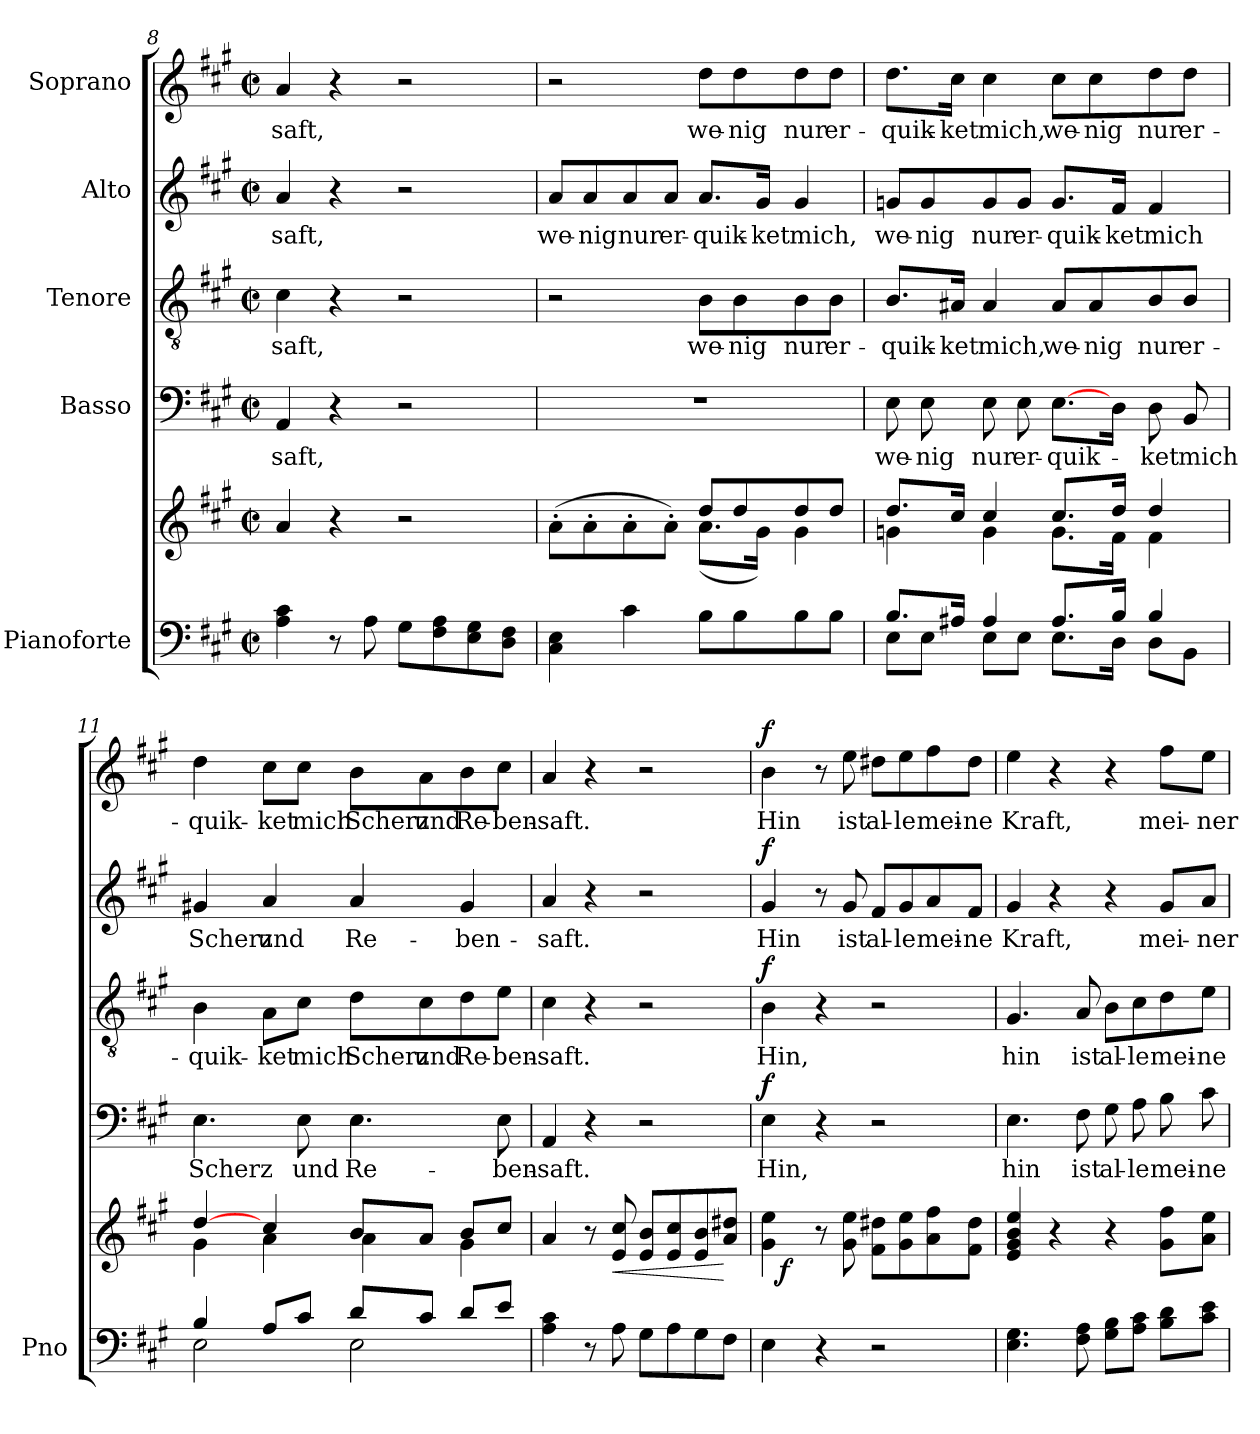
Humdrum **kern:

**kern	**kern	**dynam	**kern	**text	**dynam	**kern	**text	**dynam	**kern	**text	**dynam	**kern	**text	**dynam
*part5	*part5	*part5	*part4	*part4	*part4	*part3	*part3	*part3	*part2	*part2	*part2	*part1	*part1	*part1
*staff6	*staff5	*staff5/6	*staff4	*staff4	*staff4	*staff3	*staff3	*staff3	*staff2	*staff2	*staff2	*staff1	*staff1	*staff1
*I"Pianoforte	*	*	*I"Basso	*	*	*I"Tenore	*	*	*I"Alto	*	*	*I"Soprano	*	*
*I'Pno	*	*	*	*	*	*	*	*	*	*	*	*	*	*
!!LO:PB:g=z
*clefF4	*clefG2	*	*clefF4	*	*	*clefGv2	*	*	*clefG2	*	*	*clefG2	*	*
*k[f#c#g#]	*k[f#c#g#]	*	*k[f#c#g#]	*	*	*k[f#c#g#]	*	*	*k[f#c#g#]	*	*	*k[f#c#g#]	*	*
*A:	*A:	*	*A:	*	*	*A:	*	*	*A:	*	*	*A:	*	*
*M2/2	*M2/2	*	*M2/2	*	*	*M2/2	*	*	*M2/2	*	*	*M2/2	*	*
*met(c|)	*met(c|)	*	*met(c|)	*	*	*met(c|)	*	*	*met(c|)	*	*	*met(c|)	*	*
=8	=8	=8	=8	=8	=8	=8	=8	=8	=8	=8	=8	=8	=8	=8
!	!	!	!	!LO:LY:b	!	!	!LO:LY:b	!	!	!LO:LY:b	!	!	!LO:LY:b	!
4A\ 4c#\	4a/	.	4AA/	-saft,	.	4c#\	-saft,	.	4a/	-saft,	.	4a/	saft,	.
8r	4r	.	4r	.	.	4r	.	.	4r	.	.	4r	.	.
8A\	.	.	.	.	.	.	.	.	.	.	.	.	.	.
8G#\L	2r	.	2r	.	.	2r	.	.	2r	.	.	2r	.	.
8F#\ 8A\	.	.	.	.	.	.	.	.	.	.	.	.	.	.
8E\ 8G#\	.	.	.	.	.	.	.	.	.	.	.	.	.	.
8D\ 8F#\J	.	.	.	.	.	.	.	.	.	.	.	.	.	.
=9	=9	=9	=9	=9	=9	=9	=9	=9	=9	=9	=9	=9	=9	=9
*	*^	*	*	*	*	*	*	*	*	*	*	*	*	*
!	!	!	!	!	!	!	!	!	!	!	!LO:LY:b	!	!	!	!
4C#\ 4E\	2ryy	(<8a'<\L	.	1r	.	.	2r	.	.	8a/L	we-	.	2r	.	.
!	!	!	!	!	!	!	!	!	!	!	!LO:LY:b	!	!	!	!
.	.	8a'<\	.	.	.	.	.	.	.	8a/	-nig	.	.	.	.
!	!	!	!	!	!	!	!	!	!	!	!LO:LY:b	!	!	!	!
4c#\	.	8a'<\	.	.	.	.	.	.	.	8a/	nur	.	.	.	.
!	!	!	!	!	!	!	!	!	!	!	!LO:LY:b	!	!	!	!
.	.	8a'<\J)	.	.	.	.	.	.	.	8a/J	er-	.	.	.	.
!	!	!	!	!	!	!	!	!LO:LY:b	!	!	!LO:LY:b	!	!	!LO:LY:b	!
8B\L	8dd/L	(<8.a\L	.	.	.	.	8B\L	we-	.	8.a/L	-quik-	.	8dd\L	we-	.
!	!	!	!	!	!	!	!	!LO:LY:b	!	!	!	!	!	!LO:LY:b	!
8B\	8dd/	.	.	.	.	.	8B\	-nig	.	.	.	.	8dd\	-nig	.
!	!	!	!	!	!	!	!	!	!	!	!LO:LY:b	!	!	!	!
.	.	16g#\Jk)	.	.	.	.	.	.	.	16g#/Jk	-ket	.	.	.	.
!	!	!	!	!	!	!	!	!LO:LY:b	!	!	!LO:LY:b	!	!	!LO:LY:b	!
8B\	8dd/	4g#\	.	.	.	.	8B\	nur	.	4g#/	mich,	.	8dd\	nur	.
!	!	!	!	!	!	!	!	!LO:LY:b	!	!	!	!	!	!LO:LY:b	!
8B\J	8dd/J	.	.	.	.	.	8B\J	er-	.	.	.	.	8dd\J	er-	.
=10	=10	=10	=10	=10	=10	=10	=10	=10	=10	=10	=10	=10	=10	=10	=10
*^	*	*	*	*	*	*	*	*	*	*	*	*	*	*	*
!	!	!	!	!	!	!LO:LY:b	!	!	!LO:LY:b	!	!	!LO:LY:b	!	!	!LO:LY:b	!
8.B/L	8E\L	8.dd/L	4gn\	.	8E\	we-	.	8.B/L	-quik-	.	8gn/L	we-	.	8.dd\L	-quik-	.
!	!	!	!	!	!	!LO:LY:b	!	!	!	!	!	!LO:LY:b	!	!	!	!
.	8E\J	.	.	.	8E\	-nig	.	.	.	.	8g/	-nig	.	.	.	.
!	!	!	!	!	!	!	!	!	!LO:LY:b	!	!	!	!	!	!LO:LY:b	!
16A#X/Jk	.	16cc#/Jk	.	.	.	.	.	16A#X/Jk	-ket	.	.	.	.	16cc#\Jk	-ket	.
!	!	!	!	!	!	!LO:LY:b	!	!	!LO:LY:b	!	!	!LO:LY:b	!	!	!LO:LY:b	!
4A#/	8E\L	4cc#/	4g\	.	8E\	nur	.	4A#/	mich,	.	8g/	nur	.	4cc#\	mich,	.
!	!	!	!	!	!	!LO:LY:b	!	!	!	!	!	!LO:LY:b	!	!	!	!
.	8E\J	.	.	.	8E\	er-	.	.	.	.	8g/J	er-	.	.	.	.
!	!	!	!	!	!	!LO:LY:b	!	!	!LO:LY:b	!	!	!LO:LY:b	!	!	!LO:LY:b	!
8.A#/L	8.E\L	8.cc#/L	8.g\L	.	[8.E\L	-quik-	.	8A#/L	we-	.	8.g/L	-quik-	.	8cc#\L	we-	.
!	!	!	!	!	!	!	!	!	!LO:LY:b	!	!	!	!	!	!LO:LY:b	!
.	.	.	.	.	.	.	.	8A#/	-nig	.	.	.	.	8cc#\	-nig	.
!	!	!	!	!	!	!	!	!	!	!	!	!LO:LY:b	!	!	!	!
16B/Jk	16D\Jk	16dd/Jk	16f#\Jk	.	16D\Jk	.	.	.	.	.	16f#/Jk	-ket	.	.	.	.
!	!	!	!	!	!	!LO:LY:b	!	!	!LO:LY:b	!	!	!LO:LY:b	!	!	!LO:LY:b	!
4B/	8D\L	4dd/	4f#\	.	8D\	-ket	.	8B/	nur	.	4f#/	mich	.	8dd\	nur	.
!	!	!	!	!	!	!LO:LY:b	!	!	!LO:LY:b	!	!	!	!	!	!LO:LY:b	!
.	8BB\J	.	.	.	8BB/	mich	.	8B/J	er-	.	.	.	.	8dd\J	er-	.
!!LO:LB:g=z
=11	=11	=11	=11	=11	=11	=11	=11	=11	=11	=11	=11	=11	=11	=11	=11	=11
!	!	!	!	!	!	!LO:LY:b	!	!	!LO:LY:b	!	!	!LO:LY:b	!	!	!LO:LY:b	!
4B/	2E\	[>4dd/	4g#\	.	4.E\	Scherz	.	4B\	-quik-	.	4g#X/	Scherz	.	4dd\	-quik-	.
!	!	!	!	!	!	!	!	!	!LO:LY:b	!	!	!LO:LY:b	!	!	!LO:LY:b	!
8A/L	.	4cc#/	4a\	.	.	.	.	8A\L	-ket	.	4a/	und	.	8cc#\L	-ket	.
!	!	!	!	!	!	!LO:LY:b	!	!	!LO:LY:b	!	!	!	!	!	!LO:LY:b	!
8c#/J	.	.	.	.	8E\	und	.	8c#\J	mich	.	.	.	.	8cc#\J	mich	.
!	!	!	!	!	!	!LO:LY:b	!	!	!LO:LY:b	!	!	!LO:LY:b	!	!	!LO:LY:b	!
8d/L	2E\	8b/L	4a\	.	4.E\	Re-	.	8d\L	Scherz	.	4a/	Re-	.	8b\L	Scherz	.
!	!	!	!	!	!	!	!	!	!LO:LY:b	!	!	!	!	!	!LO:LY:b	!
8c#/J	.	8a/J	.	.	.	.	.	8c#\	und	.	.	.	.	8a\	und	.
!	!	!	!	!	!	!	!	!	!LO:LY:b	!	!	!LO:LY:b	!	!	!LO:LY:b	!
8d/L	.	8b/L	4g#\	.	.	.	.	8d\	Re-	.	4g#/	-ben-	.	8b\	Re-	.
!	!	!	!	!	!	!LO:LY:b	!	!	!LO:LY:b	!	!	!	!	!	!LO:LY:b	!
8e/J	.	8cc#/J	.	.	8E\	-ben-	.	8e\J	-ben-	.	.	.	.	8cc#\J	-ben-	.
*v	*v	*	*	*	*	*	*	*	*	*	*	*	*	*	*	*
*	*v	*v	*	*	*	*	*	*	*	*	*	*	*	*	*
=12	=12	=12	=12	=12	=12	=12	=12	=12	=12	=12	=12	=12	=12	=12
!	!	!	!	!LO:LY:b	!	!	!LO:LY:b	!	!	!LO:LY:b	!	!	!LO:LY:b	!
4A\ 4c#\	4a/	.	4AA/	-saft.	.	4c#\	-saft.	.	4a/	-saft.	.	4a/	-saft.	.
8r	8r	.	4r	.	.	4r	.	.	4r	.	.	4r	.	.
!	!	!LO:HP:b	!	!	!	!	!	!	!	!	!	!	!	!
8A\	8e/ 8cc#/	<	.	.	.	.	.	.	.	.	.	.	.	.
8G#\L	8e/ 8b/L	.	2r	.	.	2r	.	.	2r	.	.	2r	.	.
8A\	8e/ 8cc#/	.	.	.	.	.	.	.	.	.	.	.	.	.
8G#\	8e/ 8b/	.	.	.	.	.	.	.	.	.	.	.	.	.
8F#\J	8a/ 8dd#X/J	[	.	.	.	.	.	.	.	.	.	.	.	.
=13	=13	=13	=13	=13	=13	=13	=13	=13	=13	=13	=13	=13	=13	=13
!	!	!	!	!LO:LY:b	!LO:DY:b	!	!LO:LY:b	!LO:DY:a	!	!LO:LY:b	!LO:DY:a	!	!LO:LY:b	!LO:DY:a
*	*^	*	*	*	*	*	*	*	*	*	*	*	*	*
4E\	4g#\ 4ee\	16ryy	.	4E\	Hin,	f	4B\	Hin,	f	4g#/	Hin	f	4b\	Hin	f
!	!	!	!LO:DY:b	!	!	!	!	!	!	!	!	!	!	!	!
.	.	2...ryy	f	.	.	.	.	.	.	.	.	.	.	.	.
4r	8r	.	.	4r	.	.	4r	.	.	8r	.	.	8r	.	.
!	!	!	!	!	!	!	!	!	!	!	!LO:LY:b	!	!	!LO:LY:b	!
.	8g#\ 8ee\	.	.	.	.	.	.	.	.	8g#/	ist	.	8ee\	ist	.
!	!	!	!	!	!	!	!	!	!	!	!LO:LY:b	!	!	!LO:LY:b	!
2r	8f#\ 8dd#X\L	.	.	2r	.	.	2r	.	.	8f#/L	al-	.	8dd#X\L	al-	.
!	!	!	!	!	!	!	!	!	!	!	!LO:LY:b	!	!	!LO:LY:b	!
.	8g#\ 8ee\	.	.	.	.	.	.	.	.	8g#/	-le	.	8ee\	-le	.
!	!	!	!	!	!	!	!	!	!	!	!LO:LY:b	!	!	!LO:LY:b	!
.	8a\ 8ff#\	.	.	.	.	.	.	.	.	8a/	mei-	.	8ff#\	mei-	.
!	!	!	!	!	!	!	!	!	!	!	!LO:LY:b	!	!	!LO:LY:b	!
.	8f#\ 8dd#\J	.	.	.	.	.	.	.	.	8f#/J	-ne	.	8dd#\J	-ne	.
=14	=14	=14	=14	=14	=14	=14	=14	=14	=14	=14	=14	=14	=14	=14	=14
!	!	!	!	!	!LO:LY:b	!	!	!LO:LY:b	!	!	!LO:LY:b	!	!	!LO:LY:b	!
*	*v	*v	*	*	*	*	*	*	*	*	*	*	*	*	*
4.E\ 4.G#\	4e/ 4g#/ 4b/ 4ee/	.	4.E\	hin	.	4.G#/	hin	.	4g#/	Kraft,	.	4ee\	Kraft,	.
.	4r	.	.	.	.	.	.	.	4r	.	.	4r	.	.
!	!	!	!	!LO:LY:b	!	!	!LO:LY:b	!	!	!	!	!	!	!
8F#\ 8A\	.	.	8F#\	ist	.	8A/	ist	.	.	.	.	.	.	.
!	!	!	!	!LO:LY:b	!	!	!LO:LY:b	!	!	!	!	!	!	!
8G#\ 8B\L	4r	.	8G#\	al-	.	8B\L	al-	.	4r	.	.	4r	.	.
!	!	!	!	!LO:LY:b	!	!	!LO:LY:b	!	!	!	!	!	!	!
8A\ 8c#\J	.	.	8A\	-le	.	8c#\	-le	.	.	.	.	.	.	.
!	!	!	!	!LO:LY:b	!	!	!LO:LY:b	!	!	!LO:LY:b	!	!	!LO:LY:b	!
8B\ 8d\L	8g#\ 8ff#\L	.	8B\	mei-	.	8d\	mei-	.	8g#/L	mei-	.	8ff#\L	mei-	.
!	!	!	!	!LO:LY:b	!	!	!LO:LY:b	!	!	!LO:LY:b	!	!	!LO:LY:b	!
8c#\ 8e\J	8a\ 8ee\J	.	8c#\	-ne	.	8e\J	-ne	.	8a/J	-ner	.	8ee\J	-ner	.
=	=	=	=	=	=	=	=	=	=	=	=	=	=	=
*-	*-	*-	*-	*-	*-	*-	*-	*-	*-	*-	*-	*-	*-	*-
